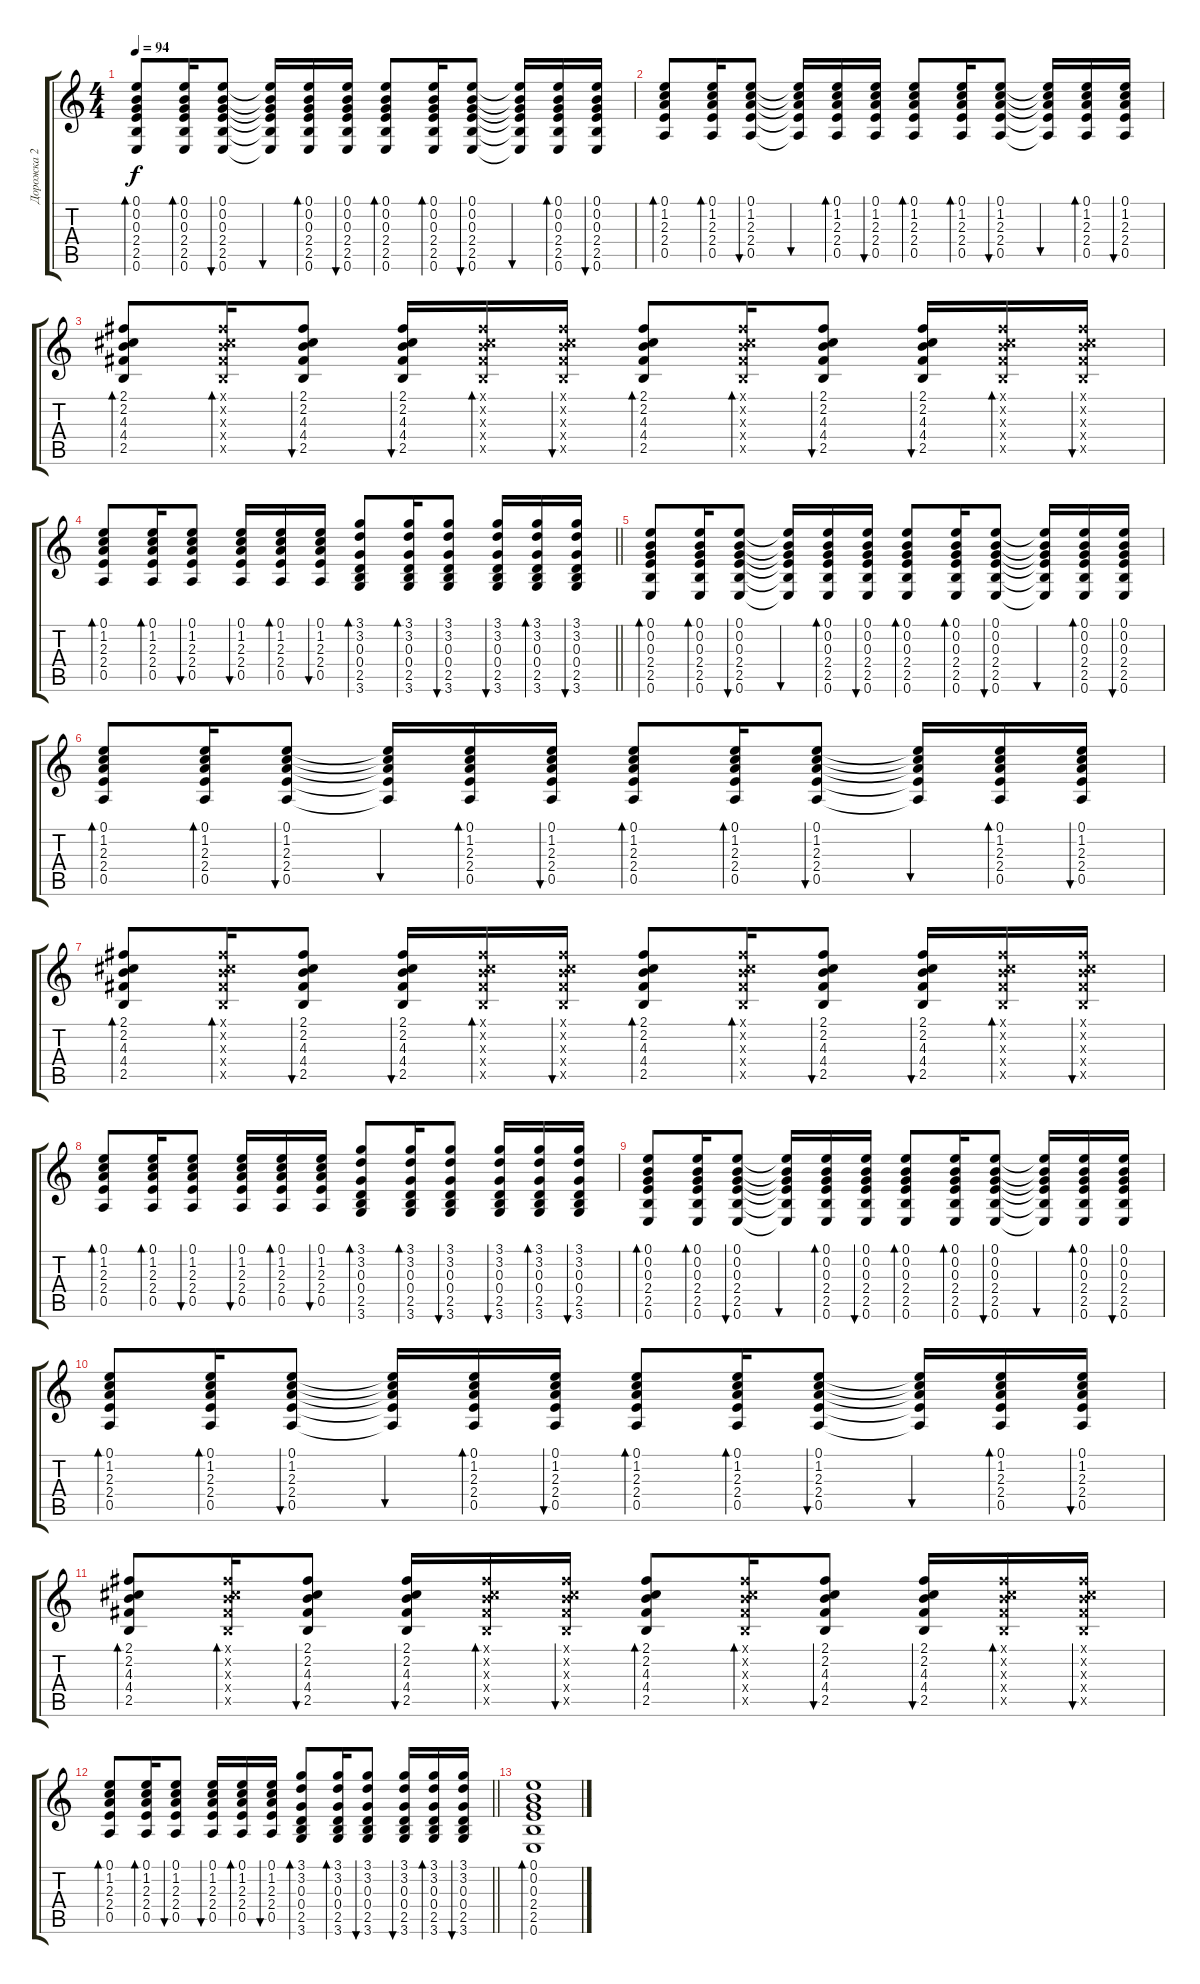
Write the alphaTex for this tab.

\track ("Дорожка 2" "Дорожка 2") {instrument acousticguitarsteel}
\staff {score tabs}
\tuning (E4 B3 G3 D3 A2 E2) {hide}
\ts (4 4)
\tempo 94
\clef g2
\ks c
(0.1 0.2 0.3 2.4 2.5 0.6).8{bd 60 dy f} (0.1 0.2 0.3 2.4 2.5 0.6).16{bd 60} (0.1 0.2 0.3 2.4 2.5 0.6).8{bu 60} (0.1{t} 0.2{t} 0.3{t} 2.4{t} 2.5{t} 0.6{t}).16{bu 60} (0.1 0.2 0.3 2.4 2.5 0.6).16{bd 60} (0.1 0.2 0.3 2.4 2.5 0.6).16{bu 60} (0.1 0.2 0.3 2.4 2.5 0.6).8{bd 60} (0.1 0.2 0.3 2.4 2.5 0.6).16{bd 60} (0.1 0.2 0.3 2.4 2.5 0.6).8{bu 60} (0.1{t} 0.2{t} 0.3{t} 2.4{t} 2.5{t} 0.6{t}).16{bu 60} (0.1 0.2 0.3 2.4 2.5 0.6).16{bd 60} (0.1 0.2 0.3 2.4 2.5 0.6).16{bu 60} |
(0.1 1.2 2.3 2.4 0.5).8{bd 60} (0.1 1.2 2.3 2.4 0.5).16{bd 60} (0.1 1.2 2.3 2.4 0.5).8{bu 60} (0.1{t} 1.2{t} 2.3{t} 2.4{t} 0.5{t}).16{bu 60} (0.1 1.2 2.3 2.4 0.5).16{bd 60} (0.1 1.2 2.3 2.4 0.5).16{bu 60} (0.1 1.2 2.3 2.4 0.5).8{bd 60} (0.1 1.2 2.3 2.4 0.5).16{bd 60} (0.1 1.2 2.3 2.4 0.5).8{bu 60} (0.1{t} 1.2{t} 2.3{t} 2.4{t} 0.5{t}).16{bu 60} (0.1 1.2 2.3 2.4 0.5).16{bd 60} (0.1 1.2 2.3 2.4 0.5).16{bu 60} |
(2.1 2.2 4.3 4.4 2.5).8{bd 60} (2.1{x} 2.2{x} 4.3{x} 4.4{x} 2.5{x}).16{bd 60} (2.1 2.2 4.3 4.4 2.5).8{bu 60} (2.1 2.2 4.3 4.4 2.5).16{bu 60} (2.1{x} 2.2{x} 4.3{x} 4.4{x} 2.5{x}).16{bd 60} (2.1{x} 2.2{x} 4.3{x} 4.4{x} 2.5{x}).16{bu 60} (2.1 2.2 4.3 4.4 2.5).8{bd 60} (2.1{x} 2.2{x} 4.3{x} 4.4{x} 2.5{x}).16{bd 60} (2.1 2.2 4.3 4.4 2.5).8{bu 60} (2.1 2.2 4.3 4.4 2.5).16{bu 60} (2.1{x} 2.2{x} 4.3{x} 4.4{x} 2.5{x}).16{bd 60} (2.1{x} 2.2{x} 4.3{x} 4.4{x} 2.5{x}).16{bu 60} |
\barLineRight lightlight
(0.1 1.2 2.3 2.4 0.5).8{bd 60} (0.1 1.2 2.3 2.4 0.5).16{bd 60} (0.1 1.2 2.3 2.4 0.5).8{bu 60} (0.1 1.2 2.3 2.4 0.5).16{bu 60} (0.1 1.2 2.3 2.4 0.5).16{bd 60} (0.1 1.2 2.3 2.4 0.5).16{bu 60} (3.1 3.2 0.3 0.4 2.5 3.6).8{bd 60} (3.1 3.2 0.3 0.4 2.5 3.6).16{bd 60} (3.1 3.2 0.3 0.4 2.5 3.6).8{bu 60} (3.1 3.2 0.3 0.4 2.5 3.6).16{bu 60} (3.1 3.2 0.3 0.4 2.5 3.6).16{bd 60} (3.1 3.2 0.3 0.4 2.5 3.6).16{bu 60} |
(0.1 0.2 0.3 2.4 2.5 0.6).8{bd 60} (0.1 0.2 0.3 2.4 2.5 0.6).16{bd 60} (0.1 0.2 0.3 2.4 2.5 0.6).8{bu 60} (0.1{t} 0.2{t} 0.3{t} 2.4{t} 2.5{t} 0.6{t}).16{bu 60} (0.1 0.2 0.3 2.4 2.5 0.6).16{bd 60} (0.1 0.2 0.3 2.4 2.5 0.6).16{bu 60} (0.1 0.2 0.3 2.4 2.5 0.6).8{bd 60} (0.1 0.2 0.3 2.4 2.5 0.6).16{bd 60} (0.1 0.2 0.3 2.4 2.5 0.6).8{bu 60} (0.1{t} 0.2{t} 0.3{t} 2.4{t} 2.5{t} 0.6{t}).16{bu 60} (0.1 0.2 0.3 2.4 2.5 0.6).16{bd 60} (0.1 0.2 0.3 2.4 2.5 0.6).16{bu 60} |
(0.1 1.2 2.3 2.4 0.5).8{bd 60} (0.1 1.2 2.3 2.4 0.5).16{bd 60} (0.1 1.2 2.3 2.4 0.5).8{bu 60} (0.1{t} 1.2{t} 2.3{t} 2.4{t} 0.5{t}).16{bu 60} (0.1 1.2 2.3 2.4 0.5).16{bd 60} (0.1 1.2 2.3 2.4 0.5).16{bu 60} (0.1 1.2 2.3 2.4 0.5).8{bd 60} (0.1 1.2 2.3 2.4 0.5).16{bd 60} (0.1 1.2 2.3 2.4 0.5).8{bu 60} (0.1{t} 1.2{t} 2.3{t} 2.4{t} 0.5{t}).16{bu 60} (0.1 1.2 2.3 2.4 0.5).16{bd 60} (0.1 1.2 2.3 2.4 0.5).16{bu 60} |
(2.1 2.2 4.3 4.4 2.5).8{bd 60} (2.1{x} 2.2{x} 4.3{x} 4.4{x} 2.5{x}).16{bd 60} (2.1 2.2 4.3 4.4 2.5).8{bu 60} (2.1 2.2 4.3 4.4 2.5).16{bu 60} (2.1{x} 2.2{x} 4.3{x} 4.4{x} 2.5{x}).16{bd 60} (2.1{x} 2.2{x} 4.3{x} 4.4{x} 2.5{x}).16{bu 60} (2.1 2.2 4.3 4.4 2.5).8{bd 60} (2.1{x} 2.2{x} 4.3{x} 4.4{x} 2.5{x}).16{bd 60} (2.1 2.2 4.3 4.4 2.5).8{bu 60} (2.1 2.2 4.3 4.4 2.5).16{bu 60} (2.1{x} 2.2{x} 4.3{x} 4.4{x} 2.5{x}).16{bd 60} (2.1{x} 2.2{x} 4.3{x} 4.4{x} 2.5{x}).16{bu 60} |
(0.1 1.2 2.3 2.4 0.5).8{bd 60} (0.1 1.2 2.3 2.4 0.5).16{bd 60} (0.1 1.2 2.3 2.4 0.5).8{bu 60} (0.1 1.2 2.3 2.4 0.5).16{bu 60} (0.1 1.2 2.3 2.4 0.5).16{bd 60} (0.1 1.2 2.3 2.4 0.5).16{bu 60} (3.1 3.2 0.3 0.4 2.5 3.6).8{bd 60} (3.1 3.2 0.3 0.4 2.5 3.6).16{bd 60} (3.1 3.2 0.3 0.4 2.5 3.6).8{bu 60} (3.1 3.2 0.3 0.4 2.5 3.6).16{bu 60} (3.1 3.2 0.3 0.4 2.5 3.6).16{bd 60} (3.1 3.2 0.3 0.4 2.5 3.6).16{bu 60} |
(0.1 0.2 0.3 2.4 2.5 0.6).8{bd 60} (0.1 0.2 0.3 2.4 2.5 0.6).16{bd 60} (0.1 0.2 0.3 2.4 2.5 0.6).8{bu 60} (0.1{t} 0.2{t} 0.3{t} 2.4{t} 2.5{t} 0.6{t}).16{bu 60} (0.1 0.2 0.3 2.4 2.5 0.6).16{bd 60} (0.1 0.2 0.3 2.4 2.5 0.6).16{bu 60} (0.1 0.2 0.3 2.4 2.5 0.6).8{bd 60} (0.1 0.2 0.3 2.4 2.5 0.6).16{bd 60} (0.1 0.2 0.3 2.4 2.5 0.6).8{bu 60} (0.1{t} 0.2{t} 0.3{t} 2.4{t} 2.5{t} 0.6{t}).16{bu 60} (0.1 0.2 0.3 2.4 2.5 0.6).16{bd 60} (0.1 0.2 0.3 2.4 2.5 0.6).16{bu 60} |
(0.1 1.2 2.3 2.4 0.5).8{bd 60} (0.1 1.2 2.3 2.4 0.5).16{bd 60} (0.1 1.2 2.3 2.4 0.5).8{bu 60} (0.1{t} 1.2{t} 2.3{t} 2.4{t} 0.5{t}).16{bu 60} (0.1 1.2 2.3 2.4 0.5).16{bd 60} (0.1 1.2 2.3 2.4 0.5).16{bu 60} (0.1 1.2 2.3 2.4 0.5).8{bd 60} (0.1 1.2 2.3 2.4 0.5).16{bd 60} (0.1 1.2 2.3 2.4 0.5).8{bu 60} (0.1{t} 1.2{t} 2.3{t} 2.4{t} 0.5{t}).16{bu 60} (0.1 1.2 2.3 2.4 0.5).16{bd 60} (0.1 1.2 2.3 2.4 0.5).16{bu 60} |
(2.1 2.2 4.3 4.4 2.5).8{bd 60} (2.1{x} 2.2{x} 4.3{x} 4.4{x} 2.5{x}).16{bd 60} (2.1 2.2 4.3 4.4 2.5).8{bu 60} (2.1 2.2 4.3 4.4 2.5).16{bu 60} (2.1{x} 2.2{x} 4.3{x} 4.4{x} 2.5{x}).16{bd 60} (2.1{x} 2.2{x} 4.3{x} 4.4{x} 2.5{x}).16{bu 60} (2.1 2.2 4.3 4.4 2.5).8{bd 60} (2.1{x} 2.2{x} 4.3{x} 4.4{x} 2.5{x}).16{bd 60} (2.1 2.2 4.3 4.4 2.5).8{bu 60} (2.1 2.2 4.3 4.4 2.5).16{bu 60} (2.1{x} 2.2{x} 4.3{x} 4.4{x} 2.5{x}).16{bd 60} (2.1{x} 2.2{x} 4.3{x} 4.4{x} 2.5{x}).16{bu 60} |
\barLineRight lightlight
(0.1 1.2 2.3 2.4 0.5).8{bd 60} (0.1 1.2 2.3 2.4 0.5).16{bd 60} (0.1 1.2 2.3 2.4 0.5).8{bu 60} (0.1 1.2 2.3 2.4 0.5).16{bu 60} (0.1 1.2 2.3 2.4 0.5).16{bd 60} (0.1 1.2 2.3 2.4 0.5).16{bu 60} (3.1 3.2 0.3 0.4 2.5 3.6).8{bd 60} (3.1 3.2 0.3 0.4 2.5 3.6).16{bd 60} (3.1 3.2 0.3 0.4 2.5 3.6).8{bu 60} (3.1 3.2 0.3 0.4 2.5 3.6).16{bu 60} (3.1 3.2 0.3 0.4 2.5 3.6).16{bd 60} (3.1 3.2 0.3 0.4 2.5 3.6).16{bu 60} |
(0.1 0.2 0.3 2.4 2.5 0.6).1{bd 60}
